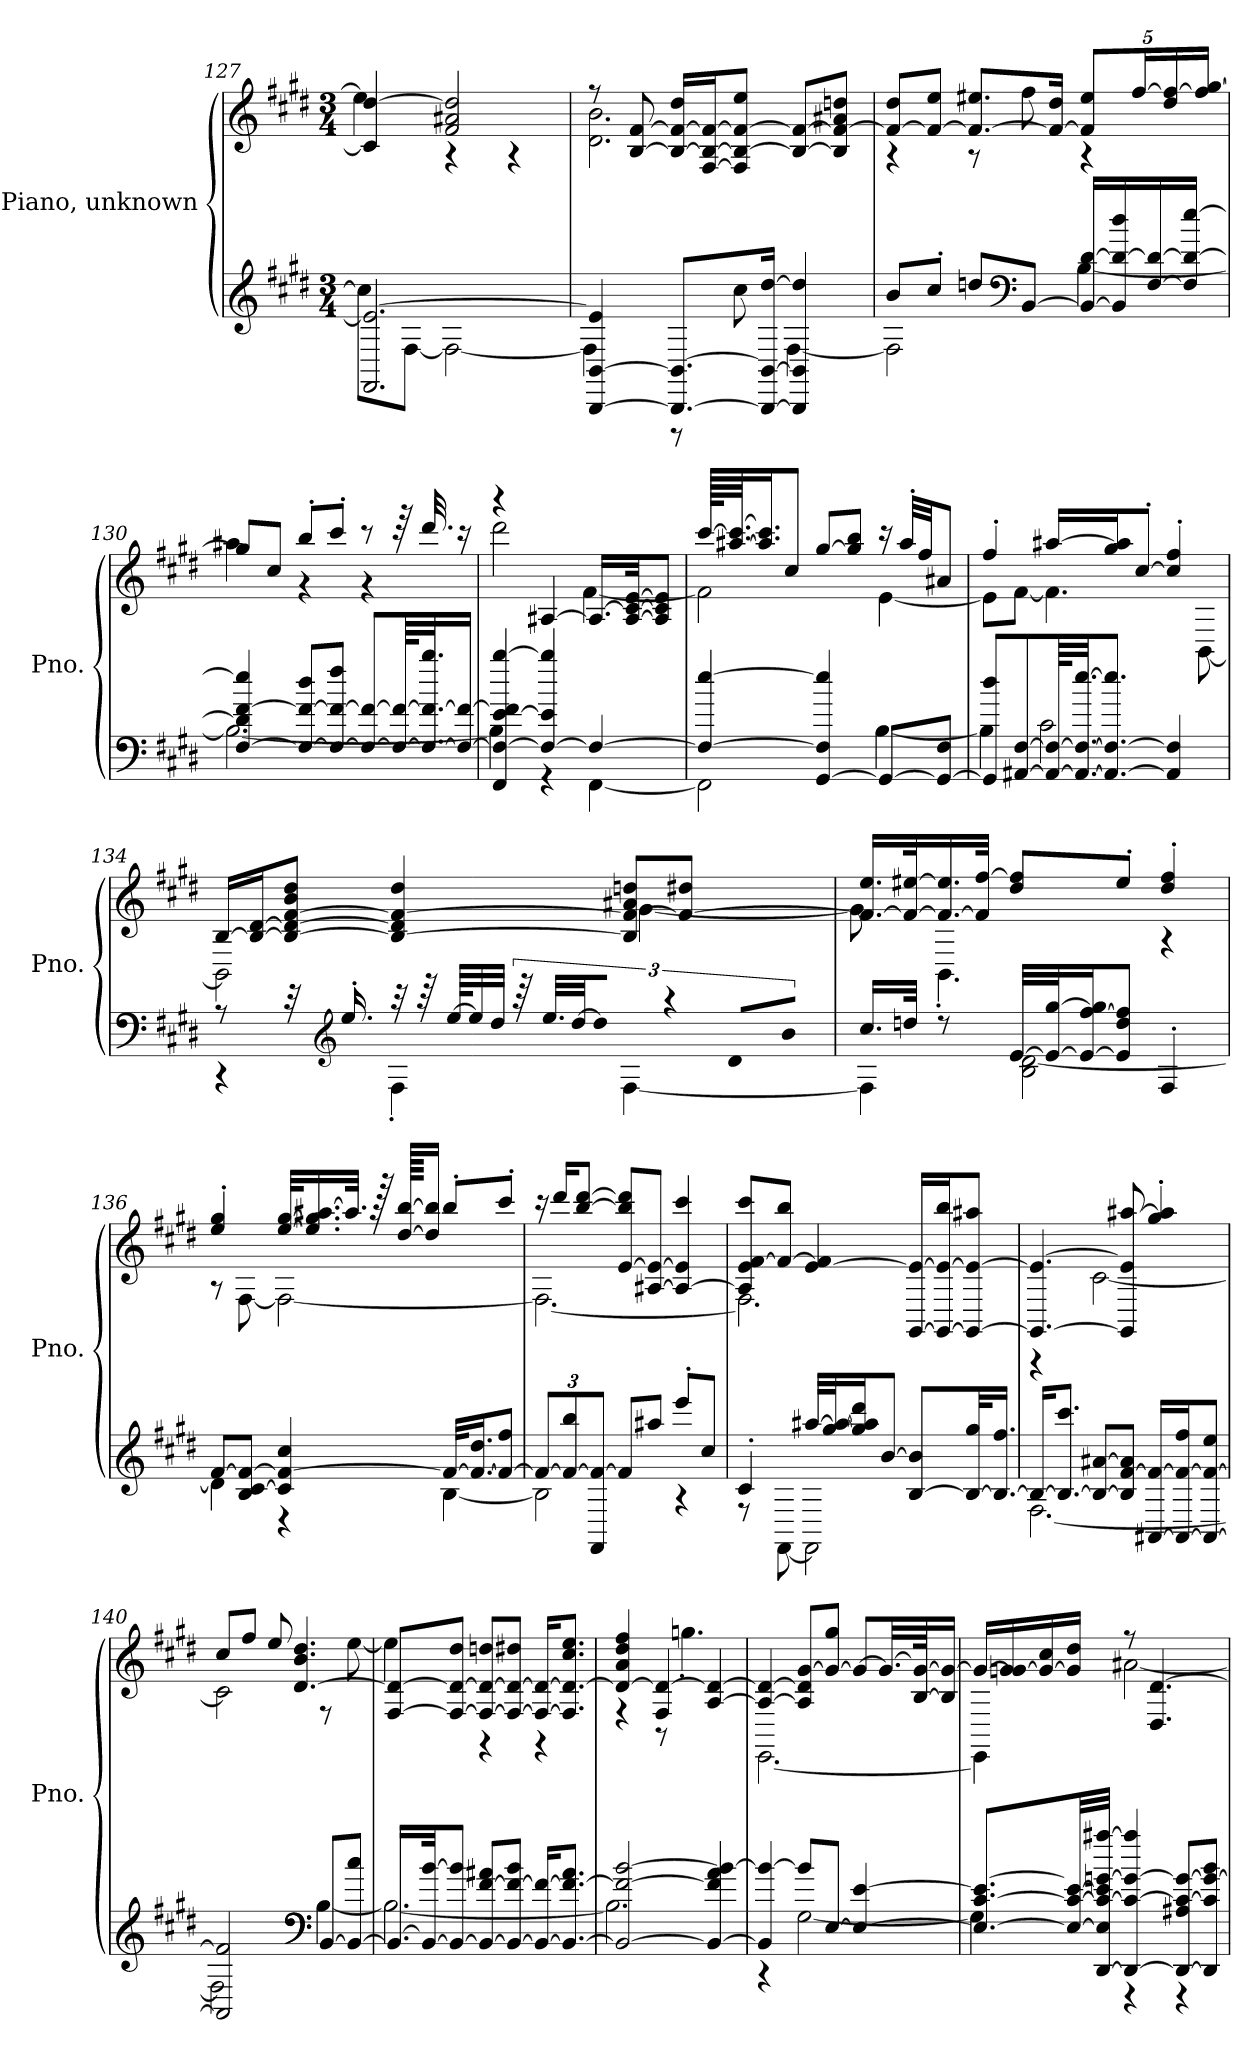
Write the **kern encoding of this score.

**kern	**kern
*part1	*part1
*staff2	*staff1
*I"Piano, unknown	*
*I'Pno.	*
*clefG2	*clefG2
*k[f#c#g#d#]	*k[f#c#g#d#]
*M3/4	*M3/4
=127	=127
*^	*^
2.FF#/ 2.e/_	8cc#\L]	4c#/] [4dd#/	4ee\]
.	[8F#\J	.	.
.	2F#\_	2f#/ 2a#X/ 2dd#/]	4r
.	.	.	4r
!!LO:LB:g=z	!!
=128	=128	=128	=128
[4BBB/ [4BB/ 4e/]	4F#\]	8r	2.d#\ 2.b\
.	.	[8B/ [8f#/	.
8.BBB/_ 8.BB/_L	8r	16B/_ 16f#/_ 16dd#/LL	.
.	.	[16F#/ 16B/_ 16f#/_J	.
.	8cc#\	8F#/] 8B/_ 8f#/_ 8ee/J	.
16BBB/_ 16BB/_ [16dd#/Jk	.	.	.
4BBB/] 4BB/] 4dd#/]	[4F#\	8B/_ 8f#/_L	.
.	.	8B/] 8f#/_ 8a#X/ 8ddn/J	.
=129	=129	=129	=129
8b/L	2F#\]	8f#/_ 8dd#/L	4r
8cc#'/J	.	8f#/_ 8ee/J	.
8ddn/L	.	8.f#/_ 8.ee#X/L	8r
*clefF4	*	*	*
[8BB/J	.	.	8ff#\
.	.	16f#/_ 16dd#/Jk	.
*	*	*Xbrackettup	*
16BB/_ [16d#/LL	[4B\	10f#/] 10ee#/L	4r
16BB/] 16d#/_ 16dd/	.	.	.
.	.	[20ff#/L	.
[16F#/ 16d#/_	.	.	.
.	.	20dd#/ 20ff#/_	.
16F#/] 16d#/_ [16ee/JJ	.	.	.
.	.	20ff#/] [20gg#/JJ	.
!!LO:LB:g=z	!!
=130	=130	=130	=130
[4F#/ 4d#/] [4f#/ 4ee/]	2.B\_	8gg#/L]	4aa#X\
.	.	8cc#/J	.
8F#/_ 8f#/_ 8dd#/L	.	8bb'/L	4r
8F#/_ 8f#/_ 8ff#/J	.	8ccc#'/J	.
8F#/_ 8f#/_L	.	8r	4r
64F#/_ 64f#/_KLL	.	64r	.
32.F#/_ 32.f#/_ 32.bb/J	.	32.ddd#/	.
16F#/_ 16f#/_JJ	.	16r	.
=131	=131	=131	=131
4FF#/ 4F#/_ [4e/ 4f#/] [4bb/	4B\]	4r	2ddd#\
4F#/_ 4e/] 4bb/]	4r	[4A#X/	.
4F#/_	[4FF#\	16.A#/LL_	[4f#\
.	.	32A#/_ [32c#/ [32e/JK	.
.	.	8A#/] 8c#/] 8e/]J	.
=132	=132	=132	=132
4F#/_ [4ee/	2FF#\]	[128ccc#/KLLLL	2f#\]
.	.	[64.aa#X/ 64.ccc#/_JJ	.
.	.	16.aa#/] 16.ccc#/]J	.
.	.	8cc#/J	.
[4GG#/ 4F#/] 4ee/]	.	[8gg#/L	.
.	.	8gg#/] 8bb/J	.
8GG#/L_	[4B\	16r	[4e\
.	.	32aa#'/LLL	.
.	.	32ff#/JJ	.
8GG#/_ 8F#/J	.	8a#X/J	.
!!LO:LB:g=z	!!
=133	=133	=133	=133
8GG#/] 8dd#/L	4B\]	4ff#'/	8e\L]
[8AA#X/ [8F#/	.	.	[8f#\J
64AA#/_ 64F#/_KLL	2c#\	[16aa#X/LL	4.f#\]
32.AA#/_ 32.F#/_ [32.ee/JJ	.	.	.
8.AA#/_ 8.F#/_ 8.ee/]J	.	16gg#/ 16aa#/]J	.
.	.	[8cc#'/J	.
4AA#/] 4F#/]	.	4cc#/]' 4ff#/'	.
.	.	.	[8BB\
=134	=134	=134	=134
8r	4r	[16B/LL	2BB\]
.	.	16B/_ [16d#/J	.
32r	.	8B/_ 8d#/_ [8f#/ 8b/ 8dd#/J	.
*clefG2	*	*	*
16.ee'/	.	.	.
32r	4F#'\	4B/_ 4d#/] 4f#/_ 4dd#/	.
64r	.	.	.
[64ee/KLLL	.	.	.
32ee/]	.	.	.
32dd#/JJJ	.	.	.
96r	.	.	.
48.ee/LLL	.	.	.
[48dd#/J	.	.	.
16dd#/JJ]	.	.	.
16r	[4F#\	8B/] 8f#/_ 8a#X/ 8ddn/L	[4g#\
16d#/KL	.	.	.
8b/J	.	8f#/_ 8dd#X/J	.
!!LO:LB:g=z	!!
=135	=135	=135	=135
16.cc#/LL	4F#\]	16.f#/_ 16.ee/LL	8g#\]
32ddn/JJk	.	32f#/_ [32ee#X/K	.
8r	.	16.f#/_ 16.ee#/]	4.BB'\
.	.	32f#/] [32ff#/JJk	.
[32e/LLL	2B\ [2d#\	8dd#/ 8ff#/]L	.
32e/_ [32gg#/J	.	.	.
16e/_ [16ff#/ 16gg#/]J	.	.	.
8e/] 8dd/ 8ff#/]J	.	8ee#'/J	.
4F#'/	.	4dd#/' 4ff#/'	4r
=136	=136	=136	=136
[8f#/L	4d#\]	4ee/' 4gg#/'	8r
8B/ [8c#/ 8f#/_J	.	.	[8F#\
4c#/] 4f#/_ 4cc#/	4r	[32ee/ [32gg#/KLL	2F#\_
.	.	16.ee/] 16.gg#/] [16.aa#X/	.
.	.	32.aa#/JJk]	.
.	.	128r	.
.	.	[128dd#/ [128bb/KKKLL	.
.	.	16dd#/] 16bb/]JJ	.
32f#/KLL_	[4B\	8bb'/L	.
16.f#/_ 16.dd#/J	.	.	.
8f#/_ 8ff#/J	.	8ccc#'/J	.
!!LO:LB:g=z	!!
=137	=137	=137	=137
*Xbrackettup	*	*	*
12f#/L_	2B\]	16r	2.F#\_
.	.	16ddd#/KL	.
12f#/_ 12bb/	.	.	.
.	.	[8bb/ [8ddd#/J	.
12FF#/ 12f#/_J	.	.	.
8f#/L]	.	[8e/ 8bb/] 8ddd#/]L	.
8aa#X/J	.	[8A#X/ 8e/_J	.
8eee'/L	4r	4A#/_ 4e/] 4ccc#/	.
8cc#/J	.	.	.
=138	=138	=138	=138
4c#'/	8r	8A#/] 8e/ [8f#/ 8ccc#/L	2.F#\]
.	[8FF#\	8f#/_ 8bb/J	.
[32aa#X/LLL	2FF#\]	[4e/ 4f#/]	.
[32gg#/ 32aa#/_J	.	.	.
16gg#/] 16aa#/] 16ddd#/J	.	.	.
[8b/J	.	.	.
[8B/ 8b/]L	.	[16GG#/ 16e/_LL	.
.	.	16GG#/_ 16e/_ 16bb/J	.
32B/_ 32gg#/KL	.	8GG#/_ 8e/_ 8aa#X/J	.
16.B/_ 16.ff#/JJ	.	.	.
=139	=139	=139	=139
16B/KL_	[2.F#\	4.GG#/_ 4.e/_	4r
8.B/_ 8.ccc#/J	.	.	.
8B/_ [8a#X/L	.	.	[2c#\
8B/] [8f#/ 8a#/]J	.	8GG#/] 8e/] [8aa#X/	.
[16AA#X/ 16f#/_LL	.	4gg#/' 4aa#/]'	.
16AA#/_ 16f#/_ 16ff#/J	.	.	.
8AA#/_ 8f#/_ 8ee/J	.	.	.
!!LO:PB:g=z	!!
=140	=140	=140	=140
2AA#/] 2f#/]	2F#\]	8cc#/L	2c#\]
.	.	8ff#/J	.
.	.	8ee/	.
.	.	[4.d#/ 4.b/ 4.dd#/	.
*clefF4	*	*	*
[8BB/L	[4B\	.	8r
8BB/_ 8cc#/J	.	.	[8ee\
=141	=141	=141	=141
16.BB/LL_	2.B\_	[8F#/ 8d#/_L	4ee\]
32BB/_ [32b/JK	.	.	.
8BB/_ 8b/]J	.	8F#/_ 8d#/_ 8dd#/J	.
8BB/_ [8f#/ 8a#X/L	.	8F#/_ 8d#/_ 8ddn/L	4r
8BB/_ 8f#/_ 8b/J	.	8F#/_ 8d#/_ 8dd#X/J	.
16BB/_ 16f#/_KL	.	16F#/_ 16d#/_KL	4r
8.BB/_ 8.f#/_ 8.a#/J	.	8.F#/] 8.d#/_ 8.cc#/ 8.ee/J	.
=142	=142	=142	=142
2BB/_ 2f#/_ [2b/	2.B\]	4d#/_ 4a/ 4dd#/ 4ff#/	4r
.	.	4F#/ 4d#/_	8r
.	.	.	4.ggn'\
4BB/_ 4f#/] 4a/ 4b/_	.	[4A/ 4d#/_	.
=143	=143	=143	=143
4BB/] 4b/_	4r	4A/_ 4d#/_	[2.EE\
8b/L]	[2G#\	8A/] 8d#/] [8g#/L	.
[8E/J	.	8g#/_ 8gg#/J	.
4E/_ [4e/	.	8g#/L_	.
.	.	32.g#/LL_	.
.	.	[64B/ 64g#/_JK	.
.	.	16B/] 16g#/_JJ	.
!!LO:LB:g=z	!!
=144	=144	=144	=144
8.E/_ [8.c#/ 8.e/_L	4G#\]	16g#/LL_	4EE\]
.	.	16gn/ 16g#/_	.
.	.	16g#/_ 16cc#/	.
32E/_ 32c#/_ 32e/_LL	.	16g#/] 16dd#/JJ	.
[32DD#/ 32E/] 32c#/_ 32e/] [32gn/ [32aa#X/JJJ	.	.	.
4DD#/_ 4c#/_ 4g/_ 4aa#/]	4r	8r	[2a#X\
.	.	4.D#/ [4.d#/	.
8DD#/_ 8A#X/ 8c#/_ 8g/_L	4r	.	.
8DD#/] 8c#/] 8g/_ 8b/J	.	.	.
*v	*v	*	*
*	*v	*v
=	=
*-	*-
